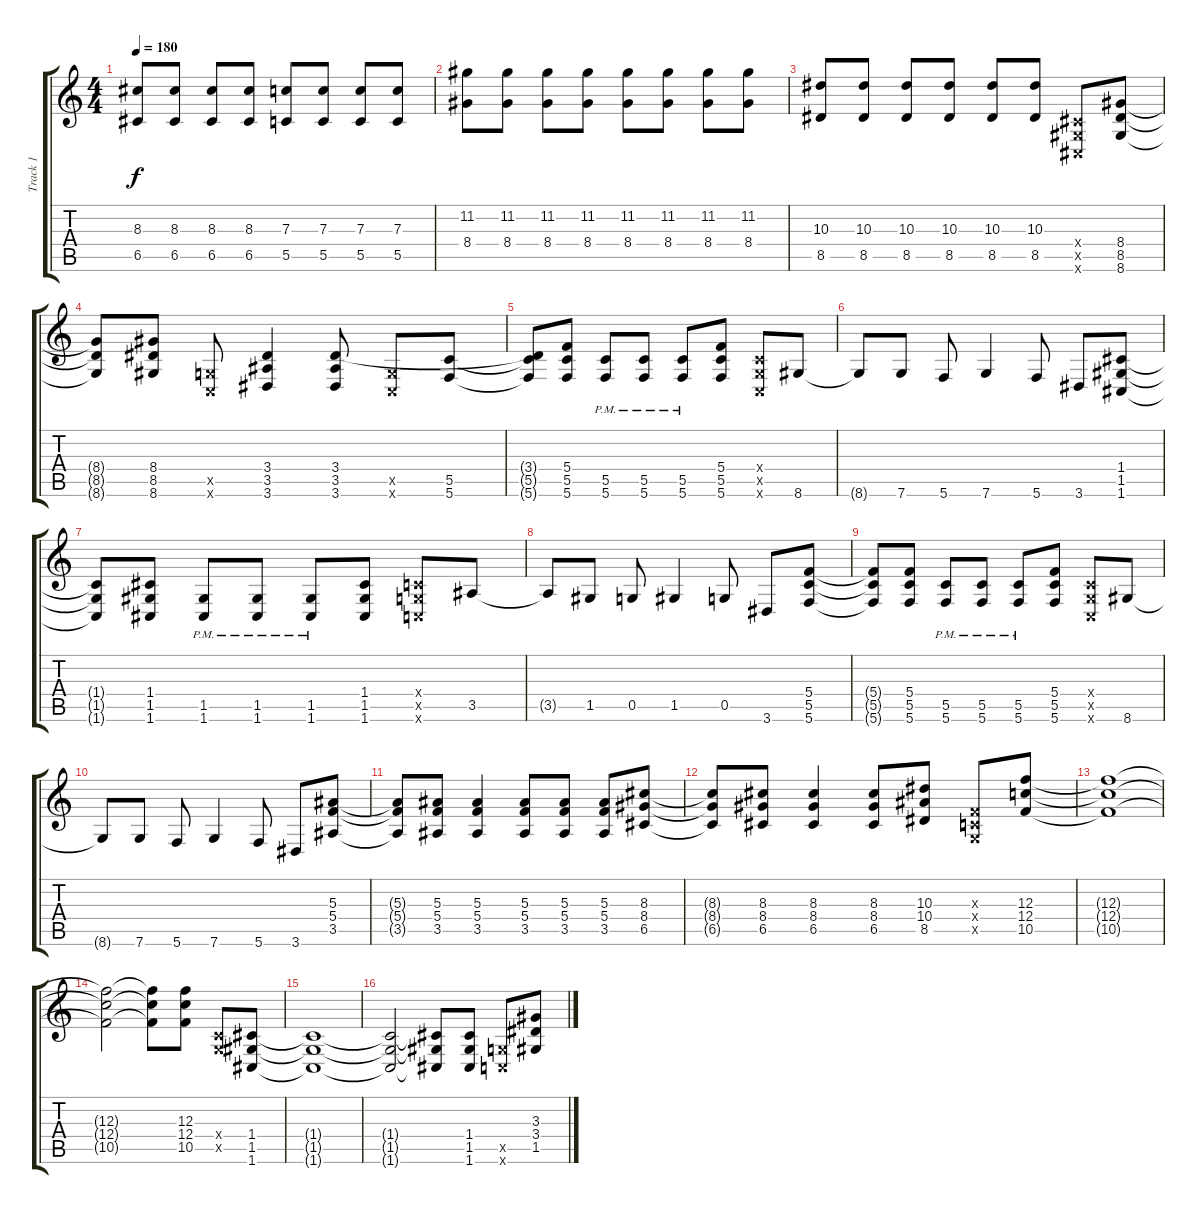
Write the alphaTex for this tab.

\track ("Track 1" "Track 1") {instrument overdrivenguitar}
\staff {score tabs}
\tuning (D4 A3 F3 C3 G2 C2) {hide}
\ts (4 4)
\tempo 180
\clef g2
\ks c
(8.3 6.5).8{dy f} (8.3 6.5).8 (8.3 6.5).8 (8.3 6.5).8 (7.3 5.5).8 (7.3 5.5).8 (7.3 5.5).8 (7.3 5.5).8 |
(11.2 8.4).8 (11.2 8.4).8 (11.2 8.4).8 (11.2 8.4).8 (11.2 8.4).8 (11.2 8.4).8 (11.2 8.4).8 (11.2 8.4).8 |
(10.3 8.5).8 (10.3 8.5).8 (10.3 8.5).8 (10.3 8.5).8 (10.3 8.5).8 (10.3 8.5).8 (1.4{x} 1.5{x} 1.6{x}).8 (8.4 8.5 8.6).8 |
(8.4{t} 8.5{t} 8.6{t}).8 (8.4 8.5 8.6).8 (0.5{x} 0.6{x}).8 (3.4 3.5 3.6).4 (3.4 3.5 3.6).8 (0.5{x} 0.6{x}).8 (5.5 5.6).8 |
(3.4{t} 5.5{t} 5.6{t}).8 (5.4 5.5 5.6).8 (5.5{pm} 5.6{pm}).8 (5.5{pm} 5.6{pm}).8 (5.5{pm} 5.6{pm}).8 (5.4 5.5 5.6).8 (0.4{x} 0.5{x} 0.6{x}).8 8.6.8 |
8.6{t}.8 7.6.8 5.6.8 7.6.4 5.6.8 3.6.8 (1.4 1.5 1.6).8 |
(1.4{t} 1.5{t} 1.6{t}).8 (1.4 1.5 1.6).8 (1.5{pm} 1.6{pm}).8 (1.5{pm} 1.6{pm}).8 (1.5{pm} 1.6{pm}).8 (1.4 1.5 1.6).8 (0.4{x} 0.5{x} 0.6{x}).8 3.5.8 |
3.5{t}.8 1.5.8 0.5.8 1.5.4 0.5.8 3.6.8 (5.4 5.5 5.6).8 |
(5.4{t} 5.5{t} 5.6{t}).8 (5.4 5.5 5.6).8 (5.5{pm} 5.6{pm}).8 (5.5{pm} 5.6{pm}).8 (5.5{pm} 5.6{pm}).8 (5.4 5.5 5.6).8 (0.4{x} 0.5{x} 0.6{x}).8 8.6.8 |
8.6{t}.8 7.6.8 5.6.8 7.6.4 5.6.8 3.6.8 (5.3 5.4 3.5).8 |
(5.3{t} 5.4{t} 3.5{t}).8 (5.3 5.4 3.5).8 (5.3 5.4 3.5).4 (5.3 5.4 3.5).8 (5.3 5.4 3.5).8 (5.3 5.4 3.5).8 (8.3 8.4 6.5).8 |
(8.3{t} 8.4{t} 6.5{t}).8 (8.3 8.4 6.5).8 (8.3 8.4 6.5).4 (8.3 8.4 6.5).8 (10.3 10.4 8.5).8 (0.3{x} 0.4{x} 0.5{x}).8 (12.3 12.4 10.5).8 |
(12.3{t} 12.4{t} 10.5{t}).1 |
(12.3{t} 12.4{t} 10.5{t}).2 (12.3{t} 12.4{t} 10.5{t}).8 (12.3 12.4 10.5).8 (0.4{x} 0.5{x}).8 (1.4 1.5 1.6).8 |
(1.4{t} 1.5{t} 1.6{t}).1 |
(1.4{t} 1.5{t} 1.6{t}).2 (1.4{t} 1.5{t} 1.6{t}).8 (1.4 1.5 1.6).8 (0.5{x} 0.6{x}).8 (3.3 3.4 1.5).8
